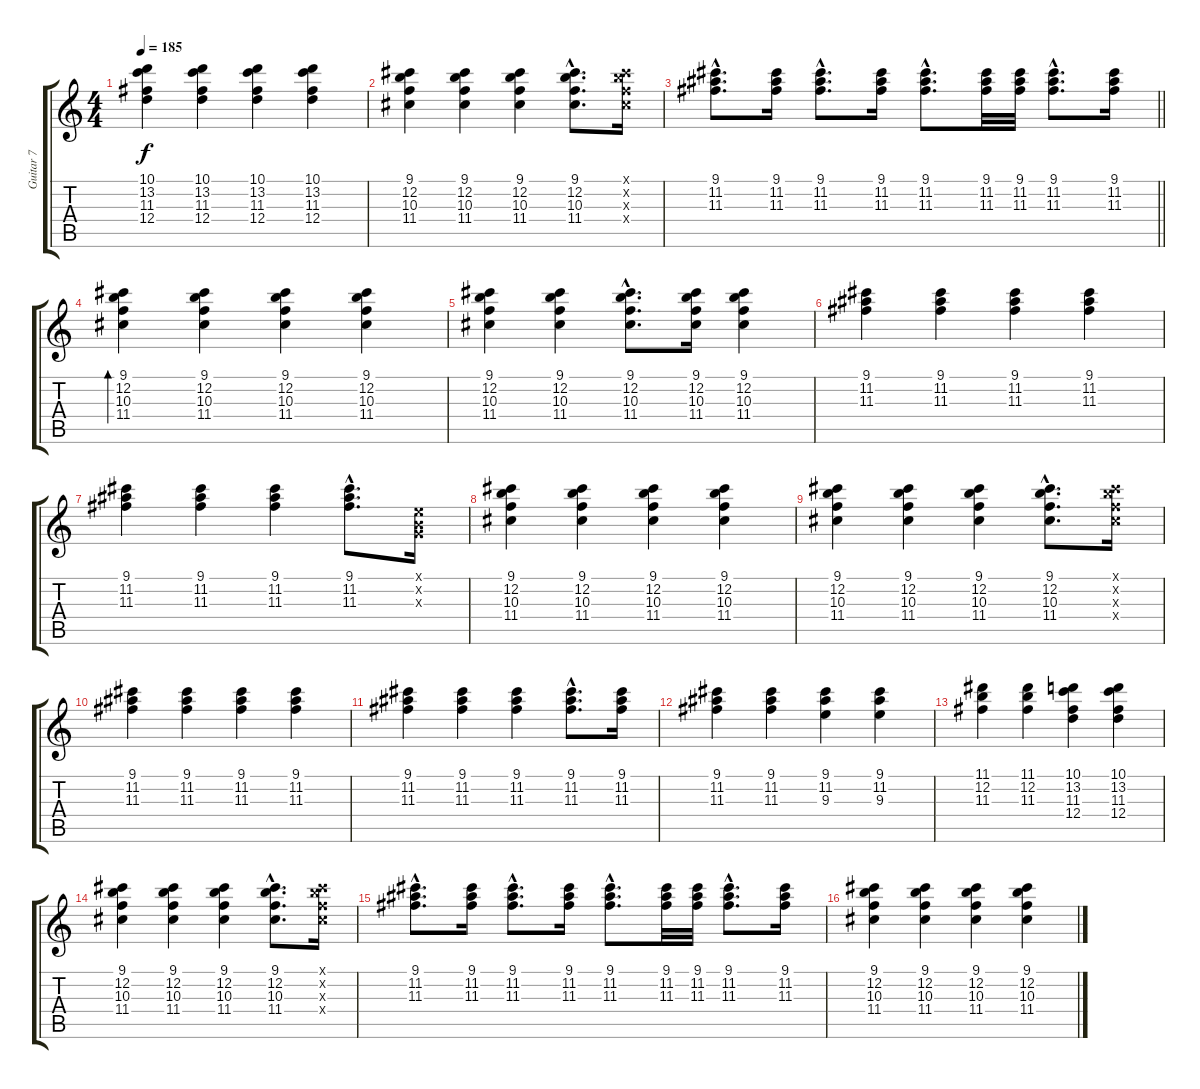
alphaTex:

\track ("Guitar 7" "Guitar 7") {instrument electricguitarmuted}
\staff {score tabs}
\tuning (E4 B3 G3 D3 A2 D2) {hide}
\ts (4 4)
\tempo 185
\clef g2
\ks c
(10.1 13.2 11.3 12.4).4{dy f} (10.1 13.2 11.3 12.4).4 (10.1 13.2 11.3 12.4).4 (10.1 13.2 11.3 12.4).4 |
(9.1 12.2 10.3 11.4).4 (9.1 12.2 10.3 11.4).4 (9.1 12.2 10.3 11.4).4 (9.1{hac} 12.2{hac} 10.3{hac} 11.4{hac}).8{d} (9.1{x} 12.2{x} 10.3{x} 11.4{x}).16 |
\barLineRight lightlight
(9.1{hac} 11.2{hac} 11.3{hac}).8{d} (9.1 11.2 11.3).16 (9.1{hac} 11.2{hac} 11.3{hac}).8{d} (9.1 11.2 11.3).16 (9.1{hac} 11.2{hac} 11.3{hac}).8{d} (9.1 11.2 11.3).32 (9.1 11.2 11.3).32 (9.1{hac} 11.2{hac} 11.3{hac}).8{d} (9.1 11.2 11.3).16 |
(9.1 12.2 10.3 11.4).4{bd 240} (9.1 12.2 10.3 11.4).4 (9.1 12.2 10.3 11.4).4 (9.1 12.2 10.3 11.4).4 |
(9.1 12.2 10.3 11.4).4 (9.1 12.2 10.3 11.4).4 (9.1{hac} 12.2{hac} 10.3{hac} 11.4{hac}).8{d} (9.1 12.2 10.3 11.4).16 (9.1 12.2 10.3 11.4).4 |
(9.1 11.2 11.3).4 (9.1 11.2 11.3).4 (9.1 11.2 11.3).4 (9.1 11.2 11.3).4 |
(9.1 11.2 11.3).4 (9.1 11.2 11.3).4 (9.1 11.2 11.3).4 (9.1{hac} 11.2{hac} 11.3{hac}).8{d} (0.1{x} 0.2{x} 0.3{x}).16 |
(9.1 12.2 10.3 11.4).4 (9.1 12.2 10.3 11.4).4 (9.1 12.2 10.3 11.4).4 (9.1 12.2 10.3 11.4).4 |
(9.1 12.2 10.3 11.4).4 (9.1 12.2 10.3 11.4).4 (9.1 12.2 10.3 11.4).4 (9.1{hac} 12.2{hac} 10.3{hac} 11.4{hac}).8{d} (9.1{x} 12.2{x} 10.3{x} 11.4{x}).16 |
(9.1 11.2 11.3).4 (9.1 11.2 11.3).4 (9.1 11.2 11.3).4 (9.1 11.2 11.3).4 |
(9.1 11.2 11.3).4 (9.1 11.2 11.3).4 (9.1 11.2 11.3).4 (9.1{hac} 11.2{hac} 11.3{hac}).8{d} (9.1 11.2 11.3).16 |
(9.1 11.2 11.3).4 (9.1 11.2 11.3).4 (9.1 11.2 9.3).4 (9.1 11.2 9.3).4 |
(11.1 12.2 11.3).4 (11.1 12.2 11.3).4 (10.1 13.2 11.3 12.4).4 (10.1 13.2 11.3 12.4).4 |
(9.1 12.2 10.3 11.4).4 (9.1 12.2 10.3 11.4).4 (9.1 12.2 10.3 11.4).4 (9.1{hac} 12.2{hac} 10.3{hac} 11.4{hac}).8{d} (9.1{x} 12.2{x} 10.3{x} 11.4{x}).16 |
(9.1{hac} 11.2{hac} 11.3{hac}).8{d} (9.1 11.2 11.3).16 (9.1{hac} 11.2{hac} 11.3{hac}).8{d} (9.1 11.2 11.3).16 (9.1{hac} 11.2{hac} 11.3{hac}).8{d} (9.1 11.2 11.3).32 (9.1 11.2 11.3).32 (9.1{hac} 11.2{hac} 11.3{hac}).8{d} (9.1 11.2 11.3).16 |
(9.1 12.2 10.3 11.4).4 (9.1 12.2 10.3 11.4).4 (9.1 12.2 10.3 11.4).4 (9.1 12.2 10.3 11.4).4
